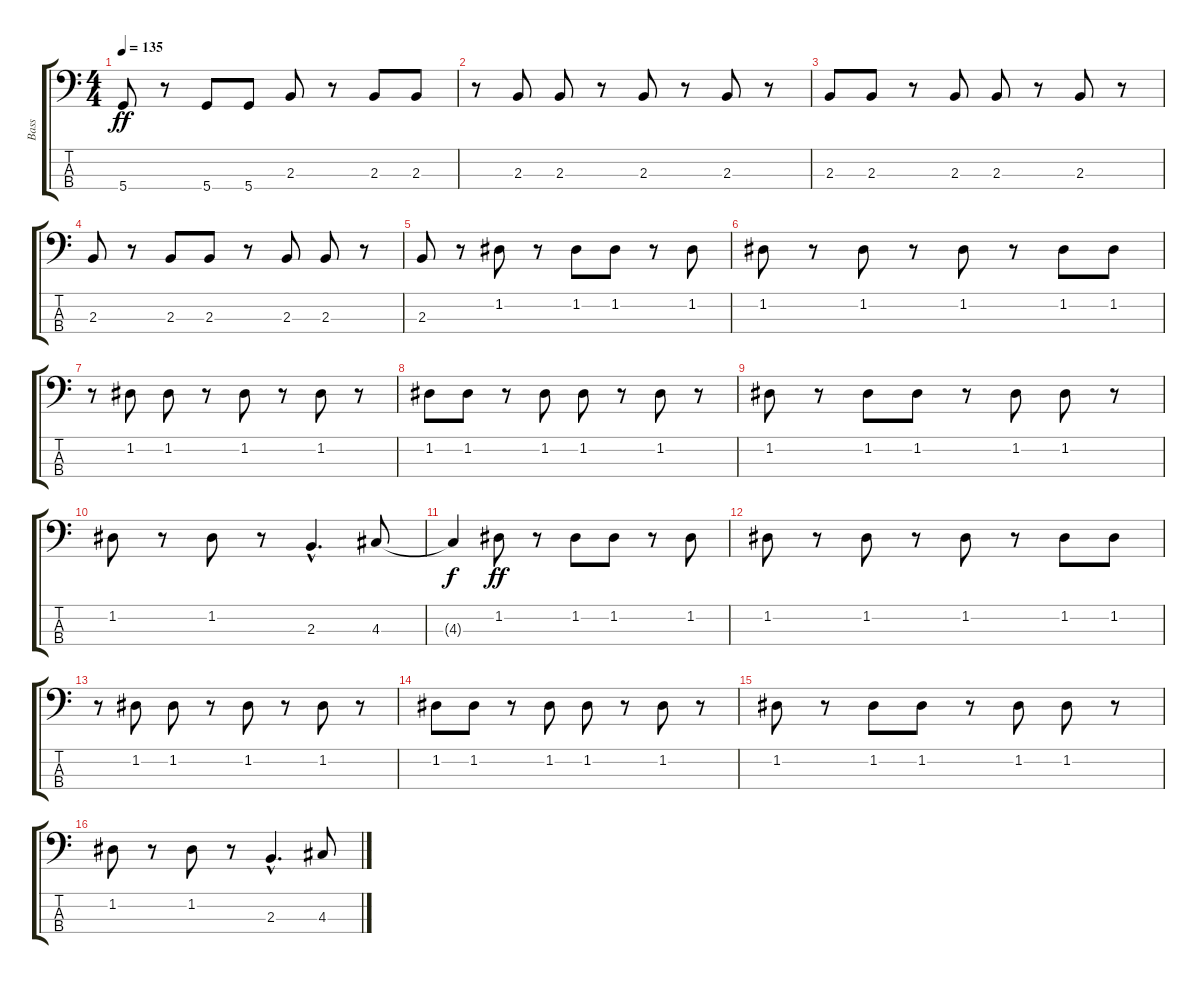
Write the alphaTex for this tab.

\track ("Bass" "Bass") {instrument electricbassfinger}
\staff {score tabs}
\tuning (G2 D2 A1 D1) {hide}
\ts (4 4)
\tempo 135
\clef f4
\ks c
5.4.8{dy ff} r.8 5.4.8 5.4.8 2.3.8 r.8 2.3.8 2.3.8 |
r.8 2.3.8 2.3.8 r.8 2.3.8 r.8 2.3.8 r.8 |
2.3.8 2.3.8 r.8 2.3.8 2.3.8 r.8 2.3.8 r.8 |
2.3.8 r.8 2.3.8 2.3.8 r.8 2.3.8 2.3.8 r.8 |
2.3.8 r.8 1.2.8 r.8 1.2.8 1.2.8 r.8 1.2.8 |
1.2.8 r.8 1.2.8 r.8 1.2.8 r.8 1.2.8 1.2.8 |
r.8 1.2.8 1.2.8 r.8 1.2.8 r.8 1.2.8 r.8 |
1.2.8 1.2.8 r.8 1.2.8 1.2.8 r.8 1.2.8 r.8 |
1.2.8 r.8 1.2.8 1.2.8 r.8 1.2.8 1.2.8 r.8 |
1.2.8 r.8 1.2.8 r.8 2.3{hac}.4{d} 4.3.8 |
4.3{t}.4{dy f} 1.2.8{dy ff} r.8 1.2.8 1.2.8 r.8 1.2.8 |
1.2.8 r.8 1.2.8 r.8 1.2.8 r.8 1.2.8 1.2.8 |
r.8 1.2.8 1.2.8 r.8 1.2.8 r.8 1.2.8 r.8 |
1.2.8 1.2.8 r.8 1.2.8 1.2.8 r.8 1.2.8 r.8 |
1.2.8 r.8 1.2.8 1.2.8 r.8 1.2.8 1.2.8 r.8 |
1.2.8 r.8 1.2.8 r.8 2.3{hac}.4{d} 4.3.8
